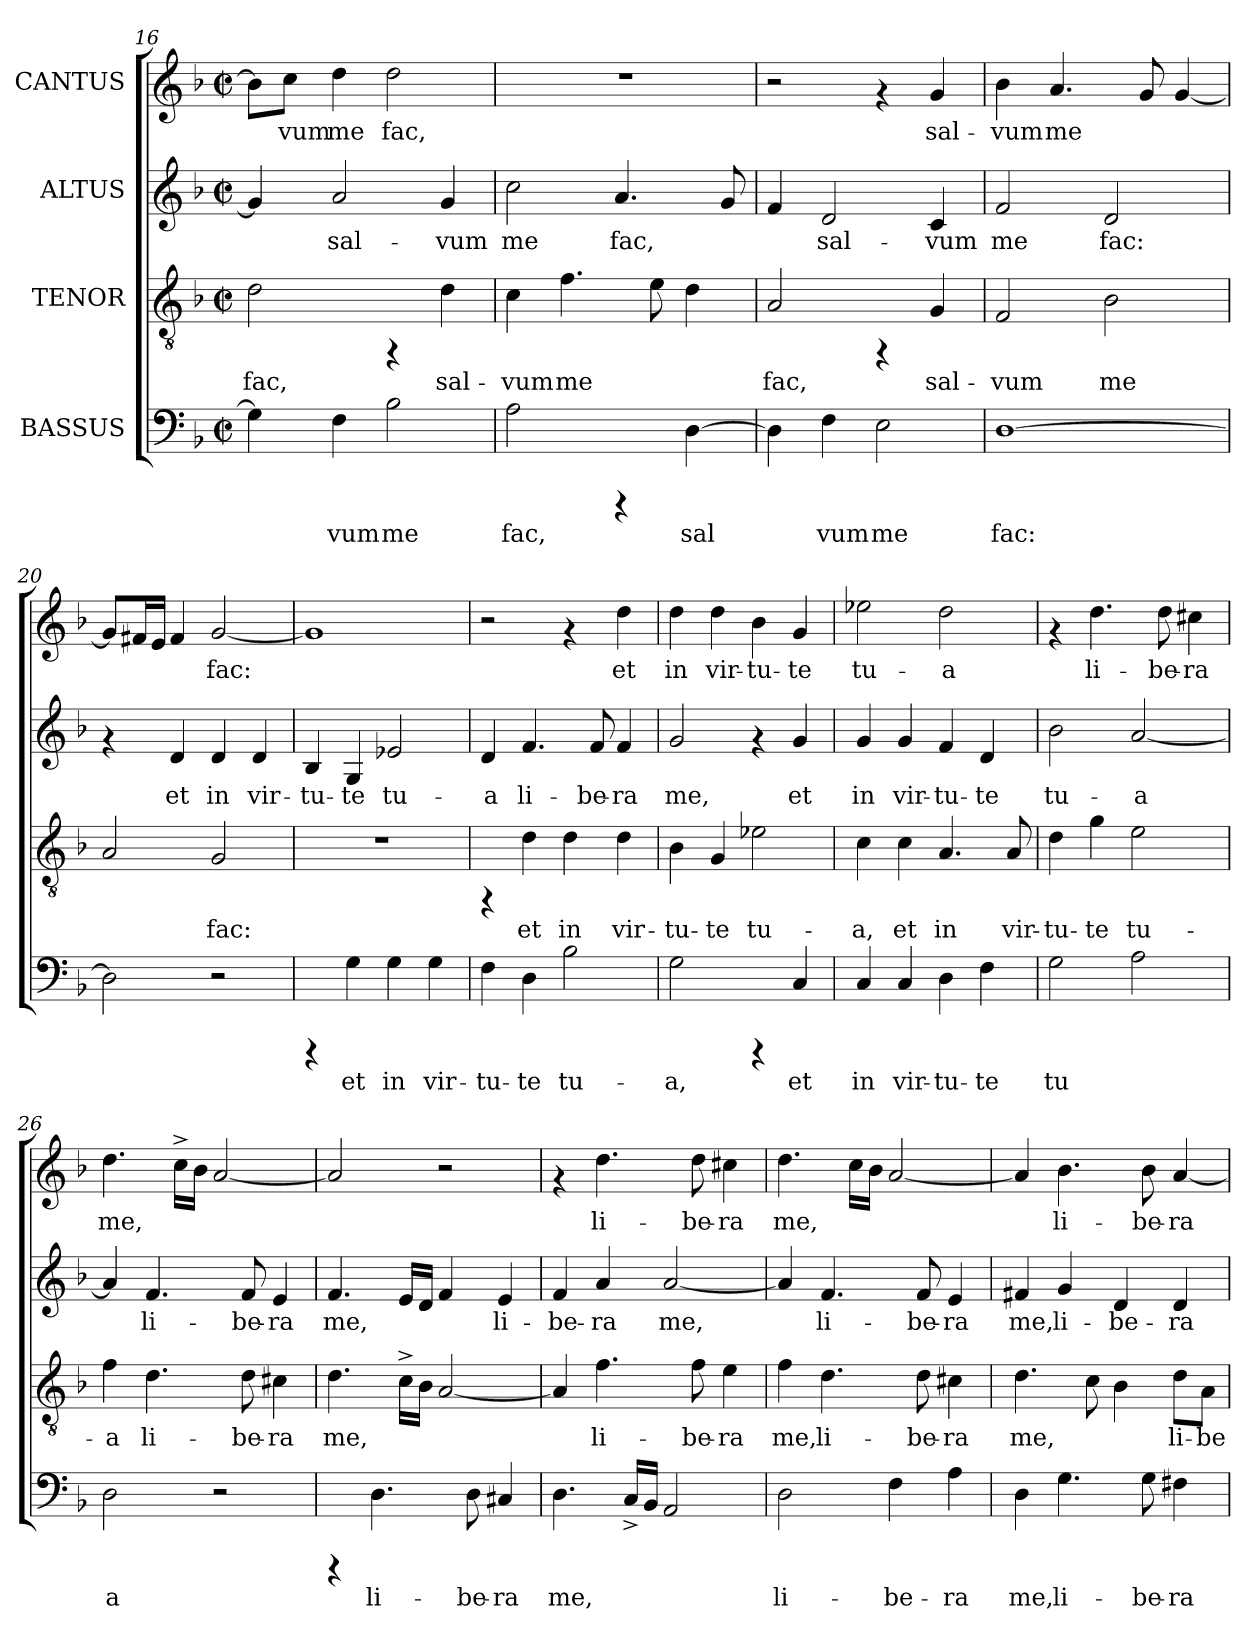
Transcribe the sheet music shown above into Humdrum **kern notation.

**kern	**text	**kern	**text	**kern	**text	**kern	**text
*part4	*part4	*part3	*part3	*part2	*part2	*part1	*part1
*staff4	*staff4	*staff3	*staff3	*staff2	*staff2	*staff1	*staff1
*I"BASSUS	*	*I"TENOR	*	*I"ALTUS	*	*I"CANTUS	*
*clefF4	*	*clefGv2	*	*clefG2	*	*clefG2	*
*k[b-]	*	*k[b-]	*	*k[b-]	*	*k[b-]	*
*F:	*	*F:	*	*F:	*	*F:	*
*M2/2	*	*M2/2	*	*M2/2	*	*M2/2	*
*met(c|)	*	*met(c|)	*	*met(c|)	*	*met(c|)	*
=16	=16	=16	=16	=16	=16	=16	=16
!	!LO:LY:b:cj	!	!LO:LY:b:cj	!	!LO:LY:b:cj	!	!LO:LY:b:cj
4G\]	--	2d\	fac,	4g/]	.	8b-\L]	--
!	!	!	!	!	!	!	!LO:LY:b:cj
.	.	.	.	.	.	8cc\J	-vum
!	!LO:LY:b:cj	!	!	!	!LO:LY:b:cj	!	!LO:LY:b:cj
4F\	-vum	.	.	2a/	sal-	4dd\	me
!	!LO:LY:b:cj	!	!	!	!	!	!LO:LY:b:cj
2B-\	me	4rFF	.	.	.	2dd\	fac,
!	!	!	!LO:LY:b:cj	!	!LO:LY:b:cj	!	!
.	.	4d\	sal-	4g/	-vum	.	.
=17	=17	=17	=17	=17	=17	=17	=17
!	!LO:LY:b:cj	!	!LO:LY:b:cj	!	!LO:LY:b:cj	!	!
2A\	fac,	4c\	-vum	2cc\	me	1r	.
!	!	!	!LO:LY:b:cj	!	!	!	!
.	.	4.f\	me	.	.	.	.
!	!	!	!	!	!LO:LY:b:cj	!	!
4rCCC	.	.	.	4.a/	fac,	.	.
!	!	!	!LO:LY:b:cj	!	!	!	!
.	.	8e\	.	.	.	.	.
!	!LO:LY:b:cj	!	!LO:LY:b:cj	!	!	!	!
[>4D\	sal-	4d\	.	.	.	.	.
!	!	!	!	!	!LO:LY:b:cj	!	!
.	.	.	.	8g/	.	.	.
=18	=18	=18	=18	=18	=18	=18	=18
!	!LO:LY:b:cj	!	!LO:LY:b:cj	!	!LO:LY:b:cj	!	!
4D\]	--	2A/	fac,	4f/	.	2r	.
!	!LO:LY:b:cj	!	!	!	!LO:LY:b:cj	!	!
4F\	-vum	.	.	2d/	sal-	.	.
!	!LO:LY:b:cj	!	!	!	!	!	!
2E\	me	4rFF	.	.	.	4rf	.
!	!	!	!LO:LY:b:cj	!	!LO:LY:b:cj	!	!LO:LY:b:cj
.	.	4G/	sal-	4c/	-vum	4g/	sal-
!!LO:LB:g=z
=19	=19	=19	=19	=19	=19	=19	=19
!	!LO:LY:b:cj	!	!LO:LY:b:cj	!	!LO:LY:b:cj	!	!LO:LY:b:cj
[>1D	fac:	2F/	-vum	2f/	me	4b-\	-vum
!	!	!	!	!	!	!	!LO:LY:b:cj
.	.	.	.	.	.	4.a/	me
!	!	!	!LO:LY:b:cj	!	!LO:LY:b:cj	!	!
.	.	2B-\	me	2d/	fac:	.	.
!	!	!	!	!	!	!	!LO:LY:b:cj
.	.	.	.	.	.	8g/	.
!	!	!	!	!	!	!	!LO:LY:b:cj
.	.	.	.	.	.	[<4g/	.
=20	=20	=20	=20	=20	=20	=20	=20
!	!LO:LY:b:cj	!	!LO:LY:b:cj	!	!	!	!LO:LY:b:cj
2D\]	.	2A/	.	4rf	.	8g/L]	.
!	!	!	!	!	!	!	!LO:LY:b:cj
.	.	.	.	.	.	16f#/	.
!	!	!	!	!	!	!	!LO:LY:b:cj
.	.	.	.	.	.	16e/J	.
!	!	!	!	!	!LO:LY:b:cj	!	!LO:LY:b:cj
.	.	.	.	4d/	et	4f#/	.
!	!	!	!LO:LY:b:cj	!	!LO:LY:b:cj	!	!LO:LY:b:cj
2r	.	2G/	fac:	4d/	in	[<2g/	fac:
!	!	!	!	!	!LO:LY:b:cj	!	!
.	.	.	.	4d/	vir-	.	.
=21	=21	=21	=21	=21	=21	=21	=21
!	!	!	!	!	!LO:LY:b:cj	!	!LO:LY:b:cj
4rCCC	.	1r	.	4B-/	-tu-	1g]	.
!	!LO:LY:b:cj	!	!	!	!LO:LY:b:cj	!	!
4G\	et	.	.	4G/	-te	.	.
!	!LO:LY:b:cj	!	!	!	!LO:LY:b:cj	!	!
4G\	in	.	.	2e-X/	tu-	.	.
!	!LO:LY:b:cj	!	!	!	!	!	!
4G\	vir-	.	.	.	.	.	.
=22	=22	=22	=22	=22	=22	=22	=22
!	!LO:LY:b:cj	!	!	!	!LO:LY:b:cj	!	!
4F\	-tu-	4rFF	.	4d/	-a	2r	.
!	!LO:LY:b:cj	!	!LO:LY:b:cj	!	!LO:LY:b:cj	!	!
4D\	-te	4d\	et	4.f/	li-	.	.
!	!LO:LY:b:cj	!	!LO:LY:b:cj	!	!	!	!
2B-\	tu-	4d\	in	.	.	4rf	.
!	!	!	!	!	!LO:LY:b:cj	!	!
.	.	.	.	8f/	-be-	.	.
!	!	!	!LO:LY:b:cj	!	!LO:LY:b:cj	!	!LO:LY:b:cj
.	.	4d\	vir-	4f/	-ra	4dd\	et
=23	=23	=23	=23	=23	=23	=23	=23
!	!LO:LY:b:cj	!	!LO:LY:b:cj	!	!LO:LY:b:cj	!	!LO:LY:b:cj
2G\	-a,	4B-\	-tu-	2g/	me,	4dd\	in
!	!	!	!LO:LY:b:cj	!	!	!	!LO:LY:b:cj
.	.	4G/	-te	.	.	4dd\	vir-
!	!	!	!LO:LY:b:cj	!	!	!	!LO:LY:b:cj
4rCCC	.	2e-X\	tu-	4rf	.	4b-\	-tu-
!	!LO:LY:b:cj	!	!	!	!LO:LY:b:cj	!	!LO:LY:b:cj
4C/	et	.	.	4g/	et	4g/	-te
=24	=24	=24	=24	=24	=24	=24	=24
!	!LO:LY:b:cj	!	!LO:LY:b:cj	!	!LO:LY:b:cj	!	!LO:LY:b:cj
4C/	in	4c\	-a,	4g/	in	2ee-X\	tu-
!	!LO:LY:b:cj	!	!LO:LY:b:cj	!	!LO:LY:b:cj	!	!
4C/	vir-	4c\	et	4g/	vir-	.	.
!	!LO:LY:b:cj	!	!LO:LY:b:cj	!	!LO:LY:b:cj	!	!LO:LY:b:cj
4D\	-tu-	4.A/	in	4f/	-tu-	2dd\	-a
!	!LO:LY:b:cj	!	!	!	!LO:LY:b:cj	!	!
4F\	-te	.	.	4d/	-te	.	.
!	!	!	!LO:LY:b:cj	!	!	!	!
.	.	8A/	vir-	.	.	.	.
!!LO:PB:g=z
=25	=25	=25	=25	=25	=25	=25	=25
!	!LO:LY:b:cj	!	!LO:LY:b:cj	!	!LO:LY:b:cj	!	!
2G\	tu-	4d\	-tu-	2b-\	tu-	4rf	.
!	!	!	!LO:LY:b:cj	!	!	!	!LO:LY:b:cj
.	.	4g\	-te	.	.	4.dd\	li-
!	!LO:LY:b:cj	!	!LO:LY:b:cj	!	!LO:LY:b:cj	!	!
2A\	--	2e\	tu-	[<2a/	-a	.	.
!	!	!	!	!	!	!	!LO:LY:b:cj
.	.	.	.	.	.	8dd\	-be-
!	!	!	!	!	!	!	!LO:LY:b:cj
.	.	.	.	.	.	4cc#X\	-ra
=26	=26	=26	=26	=26	=26	=26	=26
!	!LO:LY:b:cj	!	!LO:LY:b:cj	!	!LO:LY:b:cj	!	!LO:LY:b:cj
2D\	-a	4f\	-a	4a/]	.	4.dd\	me,
!	!	!	!LO:LY:b:cj	!	!LO:LY:b:cj	!	!
.	.	4.d\	li-	4.f/	li-	.	.
!	!	!	!	!	!	!	!LO:LY:b:cj
.	.	.	.	.	.	16cc^<\L	.
!	!	!	!	!	!	!	!LO:LY:b:cj
.	.	.	.	.	.	16b-\J	.
!	!	!	!	!	!	!	!LO:LY:b:cj
2r	.	.	.	.	.	[<2a/	.
!	!	!	!LO:LY:b:cj	!	!LO:LY:b:cj	!	!
.	.	8d\	-be-	8f/	-be-	.	.
!	!	!	!LO:LY:b:cj	!	!LO:LY:b:cj	!	!
.	.	4c#X\	-ra	4e/	-ra	.	.
=27	=27	=27	=27	=27	=27	=27	=27
!	!	!	!LO:LY:b:cj	!	!LO:LY:b:cj	!	!LO:LY:b:cj
4rCCC	.	4.d\	me,	4.f/	me,	2a/]	.
!	!LO:LY:b:cj	!	!	!	!	!	!
4.D\	li-	.	.	.	.	.	.
!	!	!	!LO:LY:b:cj	!	!LO:LY:b:cj	!	!
.	.	16c^<\L	.	16e/L	.	.	.
!	!	!	!LO:LY:b:cj	!	!LO:LY:b:cj	!	!
.	.	16B-\J	.	16d/J	.	.	.
!	!	!	!LO:LY:b:cj	!	!LO:LY:b:cj	!	!
.	.	[<2A/	.	4f/	.	2r	.
!	!LO:LY:b:cj	!	!	!	!	!	!
8D\	-be-	.	.	.	.	.	.
!	!LO:LY:b:cj	!	!	!	!LO:LY:b:cj	!	!
4C#X/	-ra	.	.	4e/	li-	.	.
=28	=28	=28	=28	=28	=28	=28	=28
!	!LO:LY:b:cj	!	!LO:LY:b:cj	!	!LO:LY:b:cj	!	!
4.D\	me,	4A/]	.	4f/	-be-	4rf	.
!	!	!	!LO:LY:b:cj	!	!LO:LY:b:cj	!	!LO:LY:b:cj
.	.	4.f\	li-	4a/	-ra	4.dd\	li-
!	!LO:LY:b:cj	!	!	!	!	!	!
16C^>/L	.	.	.	.	.	.	.
!	!LO:LY:b:cj	!	!	!	!	!	!
16BB-/J	.	.	.	.	.	.	.
!	!LO:LY:b:cj	!	!	!	!LO:LY:b:cj	!	!
2AA/	.	.	.	[<2a/	me,	.	.
!	!	!	!LO:LY:b:cj	!	!	!	!LO:LY:b:cj
.	.	8f\	-be-	.	.	8dd\	-be-
!	!	!	!LO:LY:b:cj	!	!	!	!LO:LY:b:cj
.	.	4e\	-ra	.	.	4cc#X\	-ra
=29	=29	=29	=29	=29	=29	=29	=29
!	!LO:LY:b:cj	!	!LO:LY:b:cj	!	!LO:LY:b:cj	!	!LO:LY:b:cj
2D\	li-	4f\	me,	4a/]	.	4.dd\	me,
!	!	!	!LO:LY:b:cj	!	!LO:LY:b:cj	!	!
.	.	4.d\	li-	4.f/	li-	.	.
!	!	!	!	!	!	!	!LO:LY:b:cj
.	.	.	.	.	.	16cc\L	.
!	!	!	!	!	!	!	!LO:LY:b:cj
.	.	.	.	.	.	16b-\J	.
!	!LO:LY:b:cj	!	!	!	!	!	!LO:LY:b:cj
4F\	-be-	.	.	.	.	[>2a/	.
!	!	!	!LO:LY:b:cj	!	!LO:LY:b:cj	!	!
.	.	8d\	-be-	8f/	-be-	.	.
!	!LO:LY:b:cj	!	!LO:LY:b:cj	!	!LO:LY:b:cj	!	!
4A\	-ra	4c#X\	-ra	4e/	-ra	.	.
!!LO:PB:g=z
=30	=30	=30	=30	=30	=30	=30	=30
!	!LO:LY:b:cj	!	!LO:LY:b:cj	!	!LO:LY:b:cj	!	!LO:LY:b:cj
4D\	me,	4.d\	me,	4f#X/	me,	4a/]	.
!	!LO:LY:b:cj	!	!	!	!LO:LY:b:cj	!	!LO:LY:b:cj
4.G\	li-	.	.	4g/	li-	4.b-\	li-
!	!	!	!LO:LY:b:cj	!	!	!	!
.	.	8c\	.	.	.	.	.
!	!	!	!LO:LY:b:cj	!	!LO:LY:b:cj	!	!
.	.	4B-\	.	4d/	-be-	.	.
!	!LO:LY:b:cj	!	!	!	!	!	!LO:LY:b:cj
8G\	-be-	.	.	.	.	8b-\	-be-
!	!LO:LY:b:cj	!	!LO:LY:b:cj	!	!LO:LY:b:cj	!	!LO:LY:b:cj
4F#X\	-ra	8d\L	li-	4d/	-ra	[<4a/	-ra
!	!	!	!LO:LY:b:cj	!	!	!	!
.	.	8A\J	-be-	.	.	.	.
=	=	=	=	=	=	=	=
*-	*-	*-	*-	*-	*-	*-	*-
